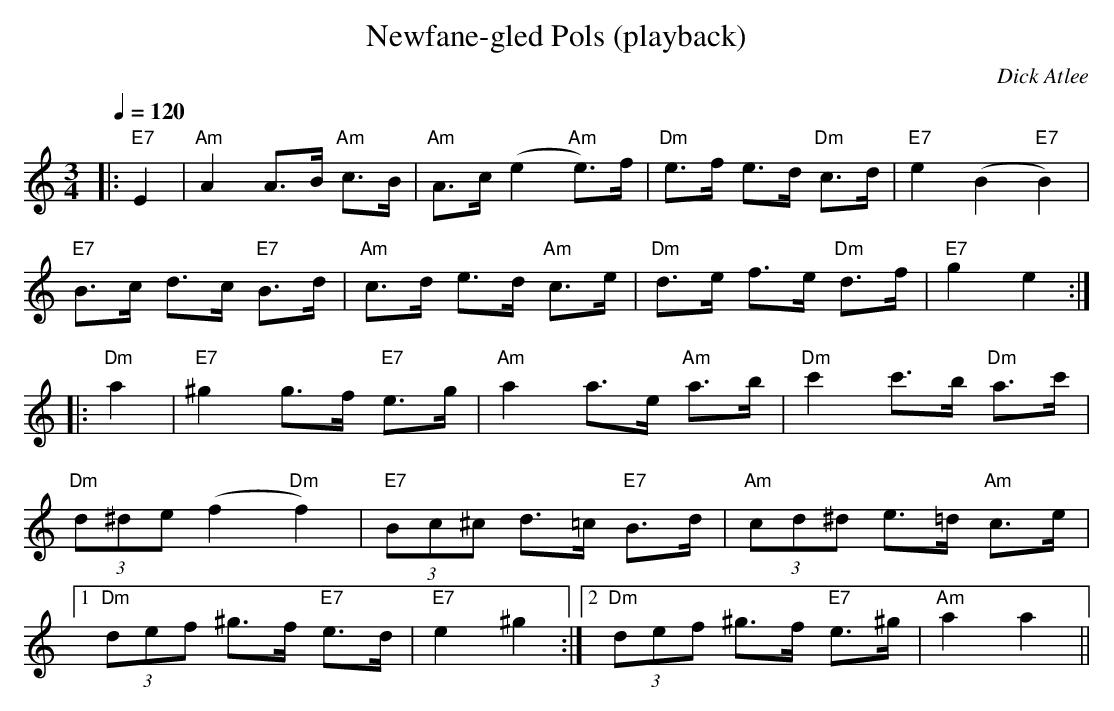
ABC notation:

X:1
T:Newfane-gled Pols (playback)
M:3/4
L:1/8
Q:1/4=120
C:Dick Atlee
K:Am
|: "E7" E2 | "Am" A2 A>B "Am" c>B | "Am" A>c (e2 "Am" e)>f |
"Dm" e>f e>d "Dm" c>d | "E7" e2 (B2 "E7" B2) | !
"E7" B>c d>c "E7" B>d | "Am" c>d e>d "Am" c>e |
"Dm" d>e f>e "Dm" d>f | "E7" g2 e2 :| !
|: "Dm" a2 | "E7" ^g2 g>f "E7" e>g | "Am" a2 a>e "Am" a>b |
"Dm" c'2 c'>b "Dm" a>c' | !
"Dm" (3d^de (f2 "Dm" f2) | "E7" (3Bc^c d>=c "E7" B>d |
"Am" (3cd^d e>=d "Am" c>e | !
[1 "Dm" (3def ^g>f "E7" e>d | "E7" e2 ^g2 :|
[2 "Dm" (3def ^g>f "E7" e>^g | "Am" a2 a2 ||
